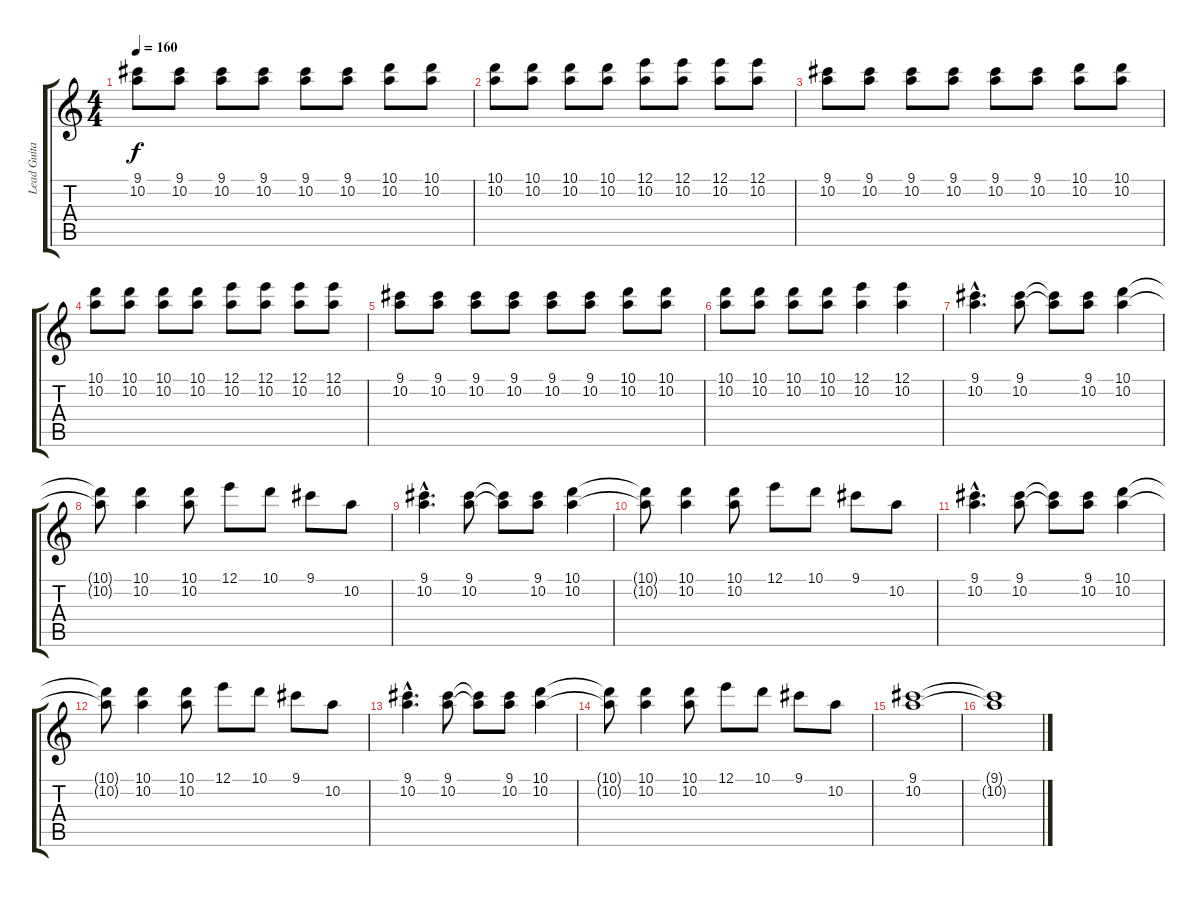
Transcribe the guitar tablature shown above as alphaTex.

\track ("Lead Guitar" "Lead Guita") {instrument overdrivenguitar}
\staff {score tabs}
\tuning (E4 B3 G3 D3 A2 D2) {hide}
\ts (4 4)
\tempo 160
\clef g2
\ks c
(9.1 10.2).8{dy f} (9.1 10.2).8 (9.1 10.2).8 (9.1 10.2).8 (9.1 10.2).8 (9.1 10.2).8 (10.1 10.2).8 (10.1 10.2).8 |
(10.1 10.2).8 (10.1 10.2).8 (10.1 10.2).8 (10.1 10.2).8 (12.1 10.2).8 (12.1 10.2).8 (12.1 10.2).8 (12.1 10.2).8 |
(9.1 10.2).8 (9.1 10.2).8 (9.1 10.2).8 (9.1 10.2).8 (9.1 10.2).8 (9.1 10.2).8 (10.1 10.2).8 (10.1 10.2).8 |
(10.1 10.2).8 (10.1 10.2).8 (10.1 10.2).8 (10.1 10.2).8 (12.1 10.2).8 (12.1 10.2).8 (12.1 10.2).8 (12.1 10.2).8 |
(9.1 10.2).8 (9.1 10.2).8 (9.1 10.2).8 (9.1 10.2).8 (9.1 10.2).8 (9.1 10.2).8 (10.1 10.2).8 (10.1 10.2).8 |
(10.1 10.2).8 (10.1 10.2).8 (10.1 10.2).8 (10.1 10.2).8 (12.1 10.2).4 (12.1 10.2).4 |
(9.1{hac} 10.2{hac}).4{d} (9.1 10.2).8 (9.1{t} 10.2{t}).8 (9.1 10.2).8 (10.1 10.2).4 |
(10.1{t} 10.2{t}).8 (10.1 10.2).4 (10.1 10.2).8 12.1.8 10.1.8 9.1.8 10.2.8 |
(9.1{hac} 10.2{hac}).4{d} (9.1 10.2).8 (9.1{t} 10.2{t}).8 (9.1 10.2).8 (10.1 10.2).4 |
(10.1{t} 10.2{t}).8 (10.1 10.2).4 (10.1 10.2).8 12.1.8 10.1.8 9.1.8 10.2.8 |
(9.1{hac} 10.2{hac}).4{d} (9.1 10.2).8 (9.1{t} 10.2{t}).8 (9.1 10.2).8 (10.1 10.2).4 |
(10.1{t} 10.2{t}).8 (10.1 10.2).4 (10.1 10.2).8 12.1.8 10.1.8 9.1.8 10.2.8 |
(9.1{hac} 10.2{hac}).4{d} (9.1 10.2).8 (9.1{t} 10.2{t}).8 (9.1 10.2).8 (10.1 10.2).4 |
(10.1{t} 10.2{t}).8 (10.1 10.2).4 (10.1 10.2).8 12.1.8 10.1.8 9.1.8 10.2.8 |
(9.1 10.2).1 |
(9.1{t} 10.2{t}).1{volume 12}
